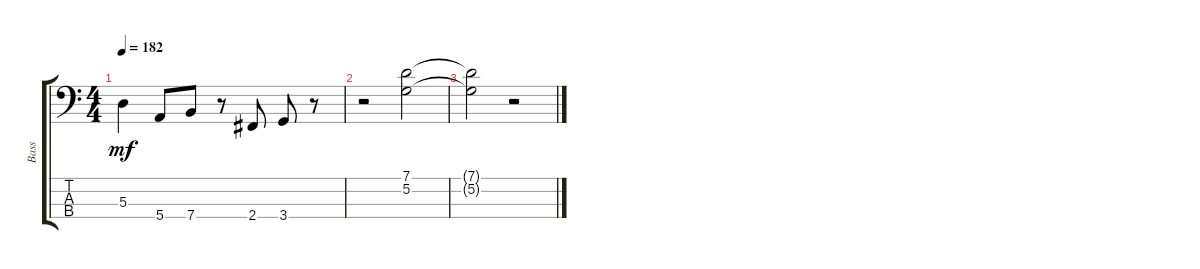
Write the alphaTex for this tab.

\track ("Bass" "Bass") {instrument electricbassfinger}
\staff {score tabs}
\tuning (G2 D2 A1 E1) {hide}
\ts (4 4)
\tempo 182
\clef f4
\ks c
5.3.4{dy mf} 5.4.8 7.4.8 r.8 2.4.8 3.4.8 r.8 |
r.2 (7.1 5.2).2 |
(7.1{t} 5.2{t}).2 r.2
